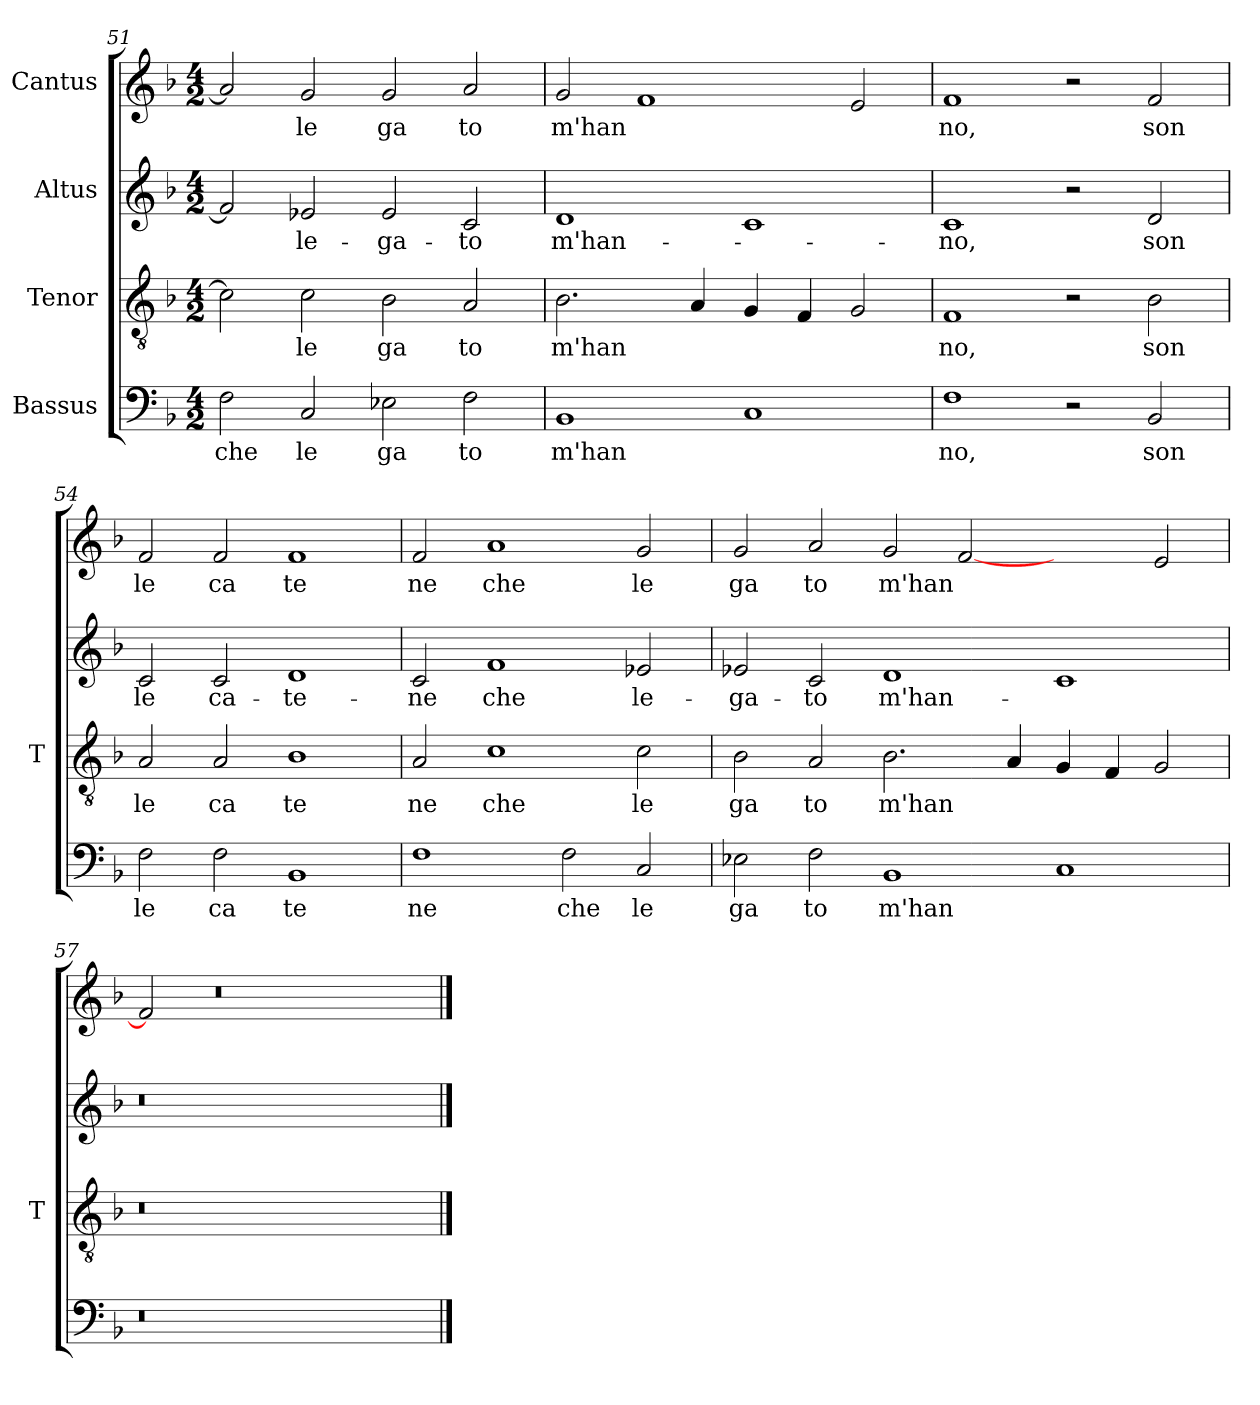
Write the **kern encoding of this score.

**kern	**text	**kern	**text	**kern	**text	**kern	**text
*part4	*part4	*part3	*part3	*part2	*part2	*part1	*part1
*staff4	*staff4	*staff3	*staff3	*staff2	*staff2	*staff1	*staff1
*I"Bassus	*	*I"Tenor	*	*I"Altus	*	*I"Cantus	*
*	*	*I'T	*	*	*	*	*
!!LO:PB:g=z
*clefF4	*	*clefGv2	*	*clefG2	*	*clefG2	*
*k[b-]	*	*k[b-]	*	*k[b-]	*	*k[b-]	*
*M4/2	*	*M4/2	*	*M4/2	*	*M4/2	*
=51	=51	=51	=51	=51	=51	=51	=51
!	!LO:LY:b	!	!	!	!	!	!
2F\	che	2c\]	.	2f/]	.	2a/]	.
!	!LO:LY:b	!	!LO:LY:b	!	!LO:LY:b	!	!LO:LY:b
2C/	le	2c\	le	2e-X/	le-	2g/	le
!	!LO:LY:b	!	!LO:LY:b	!	!LO:LY:b	!	!LO:LY:b
2E-X\	ga	2B-\	ga	2e-/	-ga-	2g/	ga
!	!LO:LY:b	!	!LO:LY:b	!	!LO:LY:b	!	!LO:LY:b
2F\	to	2A/	to	2c/	-to	2a/	to
=52	=52	=52	=52	=52	=52	=52	=52
!	!LO:LY:b	!	!LO:LY:b	!	!LO:LY:b	!	!LO:LY:b
1BB-	m'han	2.B-\	m'han	1d	m'han-	2g/	m'han
.	.	.	.	.	.	1f	.
.	.	4A/	.	.	.	.	.
1C	.	4G/	.	1c	.	.	.
.	.	4F/	.	.	.	.	.
.	.	2G/	.	.	.	2e/	.
=53	=53	=53	=53	=53	=53	=53	=53
!	!LO:LY:b	!	!LO:LY:b	!	!LO:LY:b	!	!LO:LY:b
1F	no,	1F	no,	1c	-no,	1f	no,
2r	.	2r	.	2r	.	2r	.
!	!LO:LY:b	!	!LO:LY:b	!	!LO:LY:b	!	!LO:LY:b
2BB-/	son	2B-\	son	2d/	son	2f/	son
=54	=54	=54	=54	=54	=54	=54	=54
!	!LO:LY:b	!	!LO:LY:b	!	!LO:LY:b	!	!LO:LY:b
2F\	le	2A/	le	2c/	le	2f/	le
!	!LO:LY:b	!	!LO:LY:b	!	!LO:LY:b	!	!LO:LY:b
2F\	ca	2A/	ca	2c/	ca-	2f/	ca
!	!LO:LY:b	!	!LO:LY:b	!	!LO:LY:b	!	!LO:LY:b
1BB-	te	1B-	te	1d	-te-	1f	te
=55	=55	=55	=55	=55	=55	=55	=55
!	!LO:LY:b	!	!LO:LY:b	!	!LO:LY:b	!	!LO:LY:b
1F	ne	2A/	ne	2c/	-ne	2f/	ne
!	!	!	!LO:LY:b	!	!LO:LY:b	!	!LO:LY:b
.	.	1c	che	1f	che	1a	che
!	!LO:LY:b	!	!	!	!	!	!
2F\	che	.	.	.	.	.	.
!	!LO:LY:b	!	!LO:LY:b	!	!LO:LY:b	!	!LO:LY:b
2C/	le	2c\	le	2e-X/	le-	2g/	le
=56	=56	=56	=56	=56	=56	=56	=56
!	!LO:LY:b	!	!LO:LY:b	!	!LO:LY:b	!	!LO:LY:b
2E-X\	ga	2B-\	ga	2e-X/	-ga-	2g/	ga
!	!LO:LY:b	!	!LO:LY:b	!	!LO:LY:b	!	!LO:LY:b
2F\	to	2A/	to	2c/	-to	2a/	to
!	!LO:LY:b	!	!LO:LY:b	!	!LO:LY:b	!	!LO:LY:b
1BB-	m'han	2.B-\	m'han	1d	m'han-	2g/	m'han
.	.	.	.	.	.	[2f	.
.	.	4A/	.	.	.	.	.
1C	.	4G/	.	1c	.	2ryy	.
.	.	4F/	.	.	.	.	.
.	.	2G/	.	.	.	2e/	.
=57	=57	=57	=57	=57	=57	=57	=57
0r	.	0r	.	0r	.	2f]	.
.	.	.	.	.	.	0r	.
2ryy	.	2ryy	.	2ryy	.	.	.
==	==	==	==	==	==	==	==
*-	*-	*-	*-	*-	*-	*-	*-
